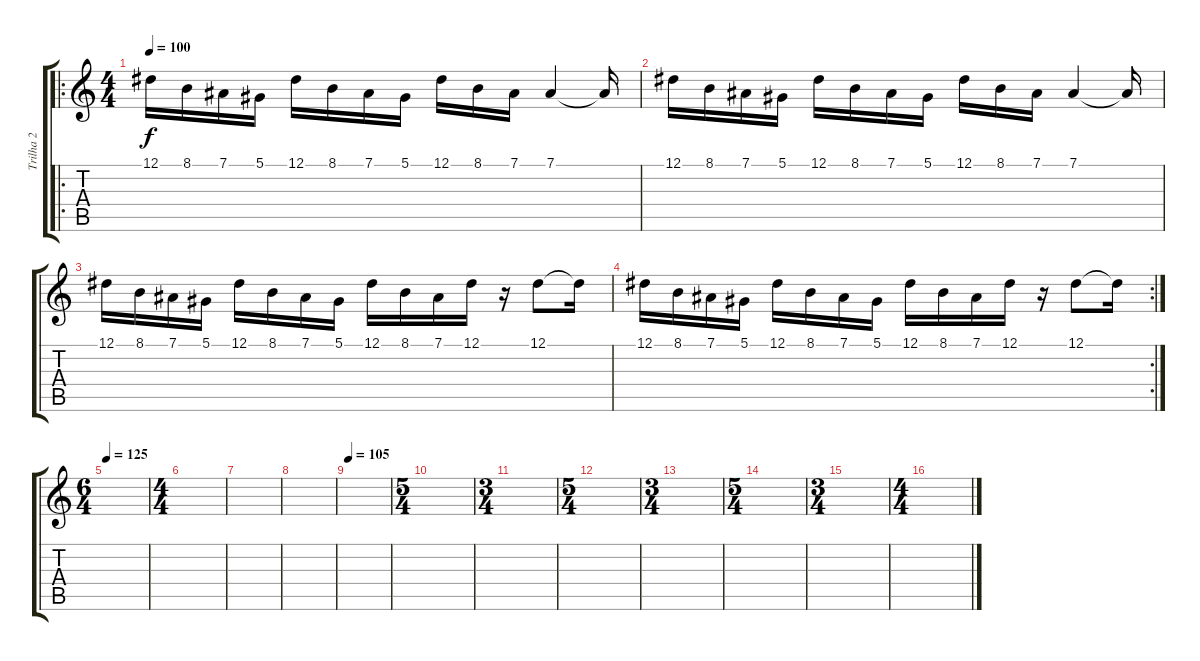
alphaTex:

\track ("Trilha 2" "Trilha 2") {instrument flute}
\staff {score tabs}
\tuning (Eb4 Bb3 Gb3 Db3 Ab2 Eb2) {hide}
\ro
\ts (4 4)
\tempo 100
\clef g2
\ks c
12.1.16{dy f instrument flute} 8.1.16 7.1.16 5.1.16 12.1.16 8.1.16 7.1.16 5.1.16 12.1.16 8.1.16 7.1.16 7.1.4 7.1{t}.16 |
12.1.16 8.1.16 7.1.16 5.1.16 12.1.16 8.1.16 7.1.16 5.1.16 12.1.16 8.1.16 7.1.16 7.1.4 7.1{t}.16 |
12.1.16 8.1.16 7.1.16 5.1.16 12.1.16 8.1.16 7.1.16 5.1.16 12.1.16 8.1.16 7.1.16 12.1.16 r.16 12.1.8 12.1{t}.16 |
\rc 2
12.1.16 8.1.16 7.1.16 5.1.16 12.1.16 8.1.16 7.1.16 5.1.16 12.1.16 8.1.16 7.1.16 12.1.16 r.16 12.1.8 12.1{t}.16 |
\ts (6 4)
\tempo 125
|
\ts (4 4)
|
|
|
\tempo 105
|
\ts (5 4)
|
\ts (3 4)
|
\ts (5 4)
|
\ts (3 4)
|
\ts (5 4)
|
\ts (3 4)
|
\ts (4 4)
